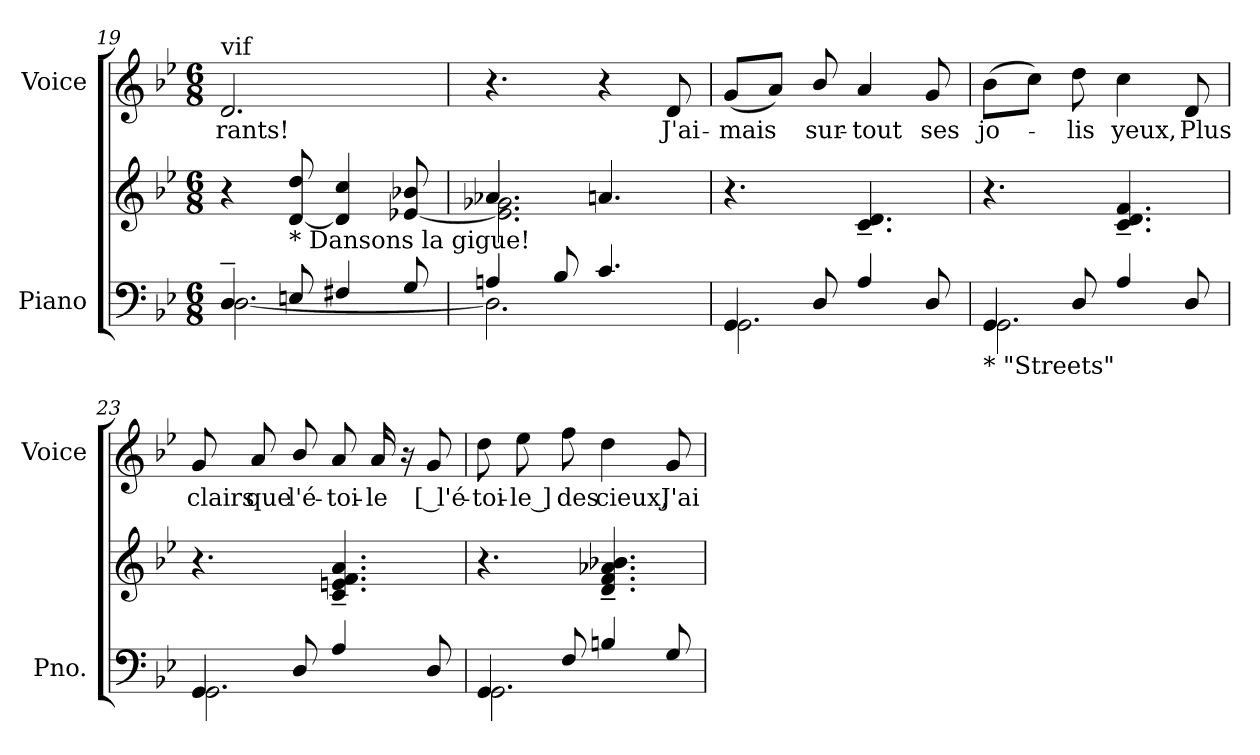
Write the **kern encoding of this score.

**kern	**kern	**kern	**text
*part2	*part2	*part1	*part1
*staff3	*staff2	*staff1	*staff1
*I"Piano	*	*I"Voice	*
*I'Pno.	*	*I'Voice	*
*clefF4	*clefG2	*clefG2	*
*k[b-e-]	*k[b-e-]	*k[b-e-]	*
*B-:	*B-:	*B-:	*
*M6/8	*M6/8	*M6/8	*
*MM120	*MM120	*MM120	*
=19	=19	=19	=19
*^	*	*	*
!	!	!	!LO:TX:a:t=vif	!
!	!	!	!	!LO:LY:b:color=#000000
4D~i/	[<2.Di\	4r	2.di/	-rants!
!	!	!LO:TX:b:t=* Dansons la gigue!	!	!
8Eni/	.	[<8di/ 8ddi	.	.
4F#Xi/	.	4di/] 4cci	.	.
8Gi/	.	[<8e-Xi/ 8b-Xi	.	.
=20	=20	=20	=20	=20
*	*	*^	*	*
4Ani/	2.Di\]	4.a-Xi/	2.e-i\] 2.g-Xi	4.r	.
8B-i/	.	.	.	.	.
4.ci/	.	4.ani/	.	4r	.
!	!	!	!	!	!LO:LY:b:color=#000000
.	.	.	.	8di/	J'ai-
*	*	*v	*v	*	*
=21	=21	=21	=21	=21
!	!	!	!	!LO:LY:b:color=#000000
4GGi/	2.GGi\	4.r	(8gi/L	-mais
.	.	.	8ai/J)	.
!	!	!	!	!LO:LY:b:color=#000000
8Di/	.	.	8b-i/	sur-
!	!	!	!	!LO:LY:b:color=#000000
4Ai/	.	4.ci/~ 4.di~	4ai/	-tout
!	!	!	!	!LO:LY:b:color=#000000
8Di/	.	.	8gi/	ses
!!LO:LB:g=z
=22	=22	=22	=22	=22
!LO:TX:b:t=* "Streets"	!	!	!	!
!	!	!	!	!LO:LY:b:color=#000000
4GGi/	2.GGi\	4.r	(8b-i\L	jo-
.	.	.	8cci\J)	.
!	!	!	!	!LO:LY:b:color=#000000
8Di/	.	.	8ddi\	-lis
!	!	!	!	!LO:LY:b:color=#000000
4Ai/	.	4.ci/~ 4.di~ 4.fi~	4cci\	yeux,
!	!	!	!	!LO:LY:b:color=#000000
8Di/	.	.	8di/	Plus
=23	=23	=23	=23	=23
!	!	!	!	!LO:LY:b:color=#000000
4GGi/	2.GGi\	4.r	8gi/	clairs
!	!	!	!	!LO:LY:b:color=#000000
.	.	.	8ai/	que
!	!	!	!	!LO:LY:b:color=#000000
8Di/	.	.	8b-i/	l'é-
!	!	!	!	!LO:LY:b:color=#000000
4Ai/	.	4.ci/~ 4.eni~ 4.fi~ 4.ai~	8ai/	-toi-
!	!	!	!	!LO:LY:b:color=#000000
.	.	.	16ai/	-le
.	.	.	16r	.
!	!	!	!	!LO:LY:b:color=#000000
8Di/	.	.	8gi/	[ l'é-
=24	=24	=24	=24	=24
!	!	!	!	!LO:LY:b:color=#000000
4GGi/	2.GGi\	4.r	8ddi\	-toi-
!	!	!	!	!LO:LY:b:color=#000000
.	.	.	8ee-i\	-le ]
!	!	!	!	!LO:LY:b:color=#000000
8Fi/	.	.	8ffi\	des
!	!	!	!	!LO:LY:b:color=#000000
4Bni/	.	4.di/~ 4.fi~ 4.a-Xi~ 4.b-Xi~	4ddi\	cieux,
!	!	!	!	!LO:LY:b:color=#000000
8Gi/	.	.	8gi/	J'ai-
*v	*v	*	*	*
=	=	=	=
*-	*-	*-	*-
